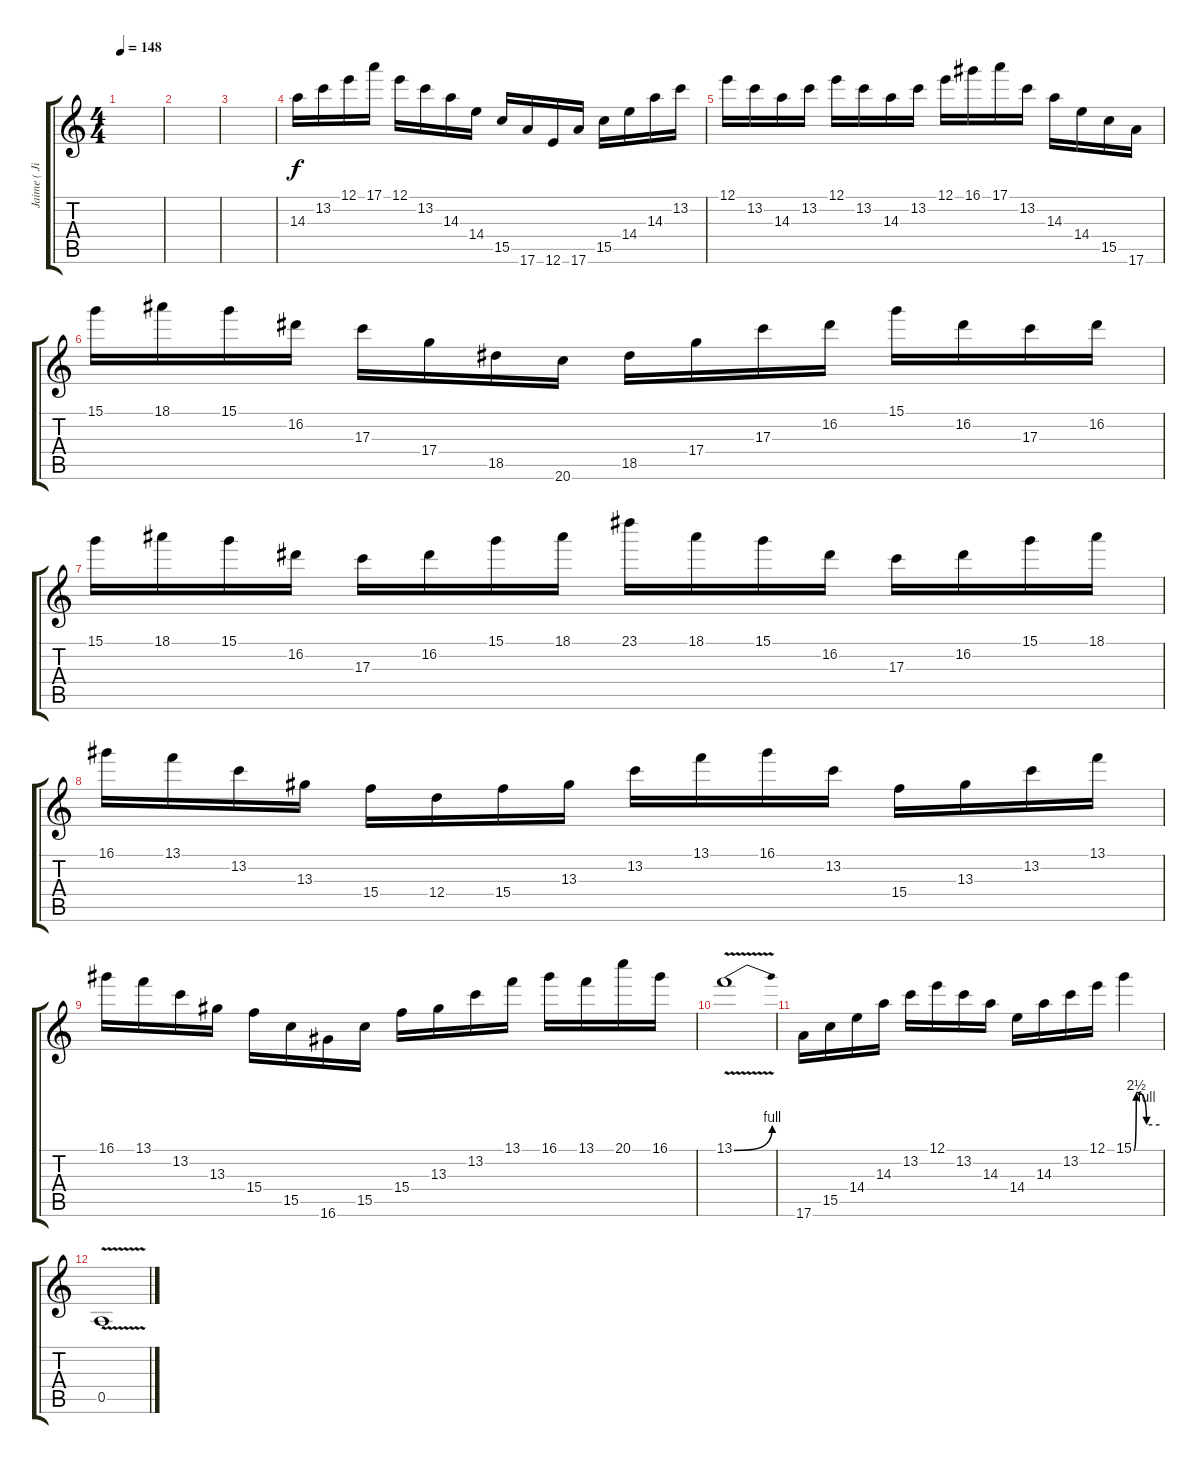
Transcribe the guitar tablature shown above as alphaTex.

\track ("Jaime ( Jimmy Froster )" "Jaime ( Ji") {instrument distortionguitar}
\staff {score tabs}
\tuning (E4 B3 G3 D3 A2 E2) {hide}
\ts (4 4)
\tempo 148
\clef g2
\ks c
|
|
|
14.3.16{instrument lead4chiff} 13.2.16 12.1.16 17.1.16 12.1.16 13.2.16 14.3.16 14.4.16 15.5.16 17.6.16 12.6.16 17.6.16 15.5.16 14.4.16 14.3.16 13.2.16 |
12.1.16 13.2.16 14.3.16 13.2.16 12.1.16 13.2.16 14.3.16 13.2.16 12.1.16 16.1.16 17.1.16 13.2.16 14.3.16 14.4.16 15.5.16 17.6.16 |
15.1.16 18.1.16 15.1.16 16.2.16 17.3.16 17.4.16 18.5.16 20.6.16 18.5.16 17.4.16 17.3.16 16.2.16 15.1.16 16.2.16 17.3.16 16.2.16 |
15.1.16 18.1.16 15.1.16 16.2.16 17.3.16 16.2.16 15.1.16 18.1.16 23.1.16 18.1.16 15.1.16 16.2.16 17.3.16 16.2.16 15.1.16 18.1.16 |
16.1.16 13.1.16 13.2.16 13.3.16 15.4.16 12.4.16 15.4.16 13.3.16 13.2.16 13.1.16 16.1.16 13.2.16 15.4.16 13.3.16 13.2.16 13.1.16 |
16.1.16 13.1.16 13.2.16 13.3.16 15.4.16 15.5.16 16.6.16 15.5.16 15.4.16 13.3.16 13.2.16 13.1.16 16.1.16 13.1.16 20.1.16 16.1.16 |
13.1{be (bend 0 0 60 4) v}.1 |
17.6.16 15.5.16 14.4.16 14.3.16 13.2.16 12.1.16 13.2.16 14.3.16 14.4.16 14.3.16 13.2.16 12.1.16 15.1{be (custom 0 0 6 10 30 4 60 4)}.4 |
0.5{v}.1
